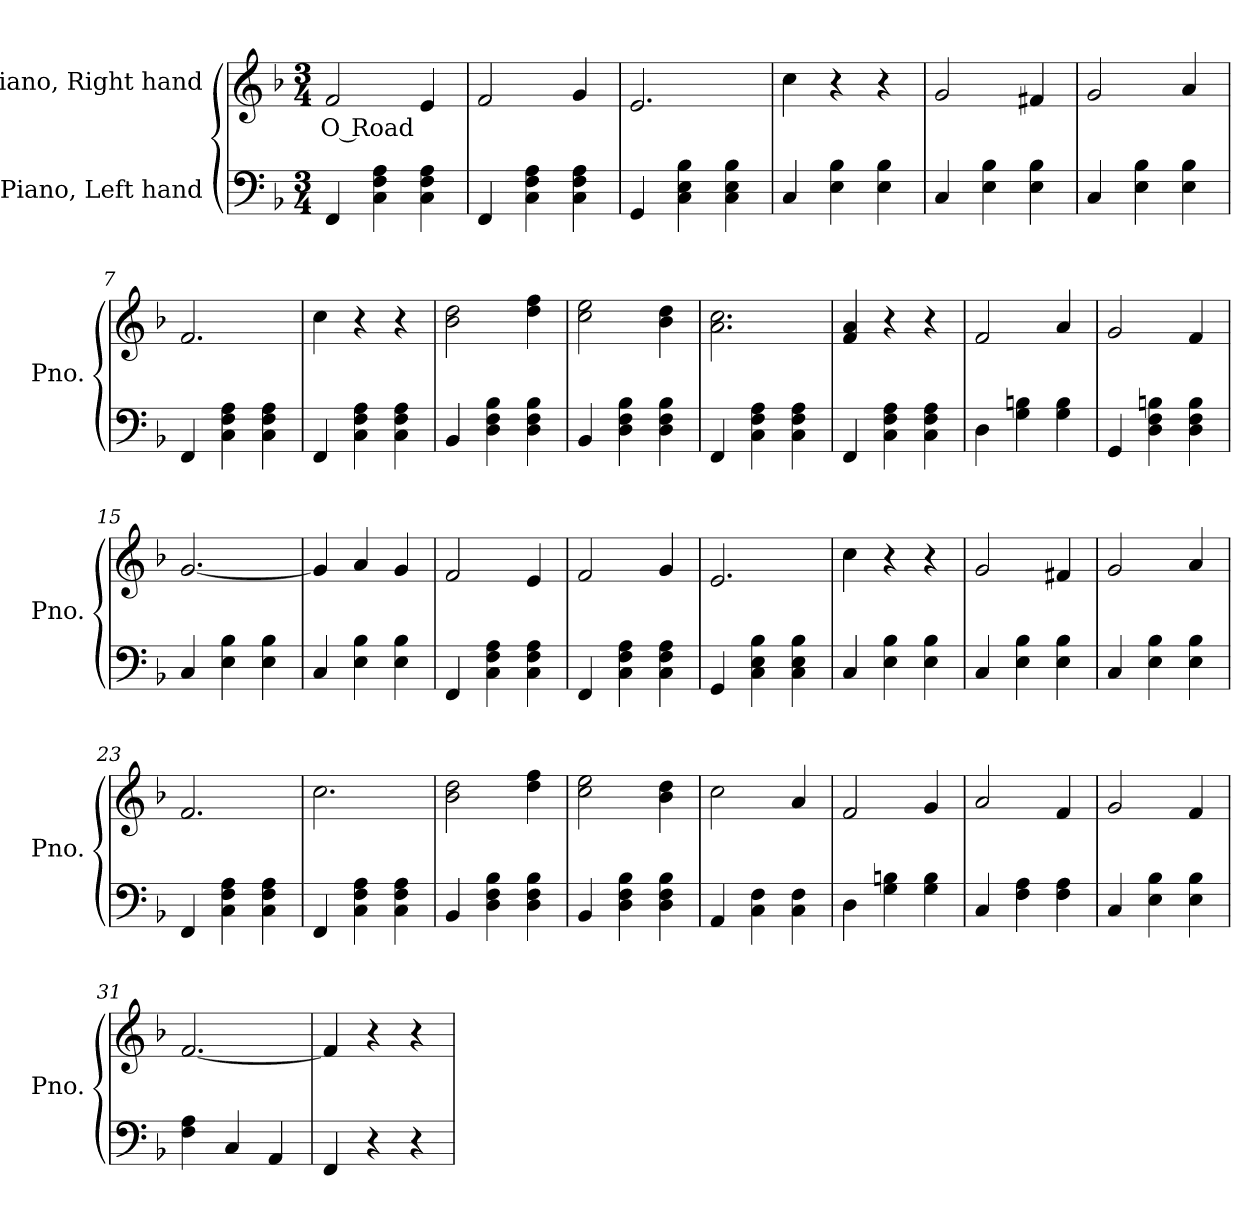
**kern	**kern	**text
*part2	*part1	*part1
*staff2	*staff1	*staff1
*I"Piano, Left  hand	*I"Piano, Right hand	*
*I'Pno.	*I'Pno.	*
*clefF4	*clefG2	*
*k[b-]	*k[b-]	*
*M3/4	*M3/4	*
*MM85	*MM85	*
=1	=1	=1
!	!	!LO:LY:b
4FF/	2f/	O Road
4C\ 4F\ 4A\	.	.
4C\ 4F\ 4A\	4e/	.
=2	=2	=2
4FF/	2f/	.
4C\ 4F\ 4A\	.	.
4C\ 4F\ 4A\	4g/	.
=3	=3	=3
4GG/	2.e/	.
4C\ 4E\ 4B-\	.	.
4C\ 4E\ 4B-\	.	.
=4	=4	=4
4C/	4cc\	.
4E\ 4B-\	4r	.
4E\ 4B-\	4r	.
=5	=5	=5
4C/	2g/	.
4E\ 4B-\	.	.
4E\ 4B-\	4f#X/	.
=6	=6	=6
4C/	2g/	.
4E\ 4B-\	.	.
4E\ 4B-\	4a/	.
=7	=7	=7
4FF/	2.f/	.
4C\ 4F\ 4A\	.	.
4C\ 4F\ 4A\	.	.
=8	=8	=8
4FF/	4cc\	.
4C\ 4F\ 4A\	4r	.
4C\ 4F\ 4A\	4r	.
!!LO:LB:g=z
=9	=9	=9
4BB-/	2b-\ 2dd\	.
4D\ 4F\ 4B-\	.	.
4D\ 4F\ 4B-\	4dd\ 4ff\	.
=10	=10	=10
4BB-/	2cc\ 2ee\	.
4D\ 4F\ 4B-\	.	.
4D\ 4F\ 4B-\	4b-\ 4dd\	.
=11	=11	=11
4FF/	2.a\ 2.cc\	.
4C\ 4F\ 4A\	.	.
4C\ 4F\ 4A\	.	.
=12	=12	=12
4FF/	4f/ 4a/	.
4C\ 4F\ 4A\	4r	.
4C\ 4F\ 4A\	4r	.
=13	=13	=13
4D\	2f/	.
4G\ 4Bn\	.	.
4G\ 4B\	4a/	.
=14	=14	=14
4GG/	2g/	.
4D\ 4F\ 4Bn\	.	.
4D\ 4F\ 4B\	4f/	.
=15	=15	=15
4C/	[2.g/	.
4E\ 4B-\	.	.
4E\ 4B-\	.	.
=16	=16	=16
4C/	4g/]	.
4E\ 4B-\	4a/	.
4E\ 4B-\	4g/	.
=17	=17	=17
4FF/	2f/	.
4C\ 4F\ 4A\	.	.
4C\ 4F\ 4A\	4e/	.
=18	=18	=18
4FF/	2f/	.
4C\ 4F\ 4A\	.	.
4C\ 4F\ 4A\	4g/	.
!!LO:LB:g=z
=19	=19	=19
4GG/	2.e/	.
4C\ 4E\ 4B-\	.	.
4C\ 4E\ 4B-\	.	.
=20	=20	=20
4C/	4cc\	.
4E\ 4B-\	4r	.
4E\ 4B-\	4r	.
=21	=21	=21
4C/	2g/	.
4E\ 4B-\	.	.
4E\ 4B-\	4f#X/	.
=22	=22	=22
4C/	2g/	.
4E\ 4B-\	.	.
4E\ 4B-\	4a/	.
=23	=23	=23
4FF/	2.f/	.
4C\ 4F\ 4A\	.	.
4C\ 4F\ 4A\	.	.
=24	=24	=24
4FF/	2.cc\	.
4C\ 4F\ 4A\	.	.
4C\ 4F\ 4A\	.	.
=25	=25	=25
4BB-/	2b-\ 2dd\	.
4D\ 4F\ 4B-\	.	.
4D\ 4F\ 4B-\	4dd\ 4ff\	.
=26	=26	=26
4BB-/	2cc\ 2ee\	.
4D\ 4F\ 4B-\	.	.
4D\ 4F\ 4B-\	4b-\ 4dd\	.
=27	=27	=27
4AA/	2cc\	.
4C\ 4F\	.	.
4C\ 4F\	4a/	.
=28	=28	=28
4D\	2f/	.
4G\ 4Bn\	.	.
4G\ 4B\	4g/	.
!!LO:LB:g=z
=29	=29	=29
4C/	2a/	.
4F\ 4A\	.	.
4F\ 4A\	4f/	.
=30	=30	=30
4C/	2g/	.
4E\ 4B-\	.	.
4E\ 4B-\	4f/	.
=31	=31	=31
4F\ 4A\	[2.f/	.
4C/	.	.
4AA/	.	.
=32	=32	=32
4FF/	4f/]	.
4r	4r	.
4r	4r	.
=	=	=
*-	*-	*-
